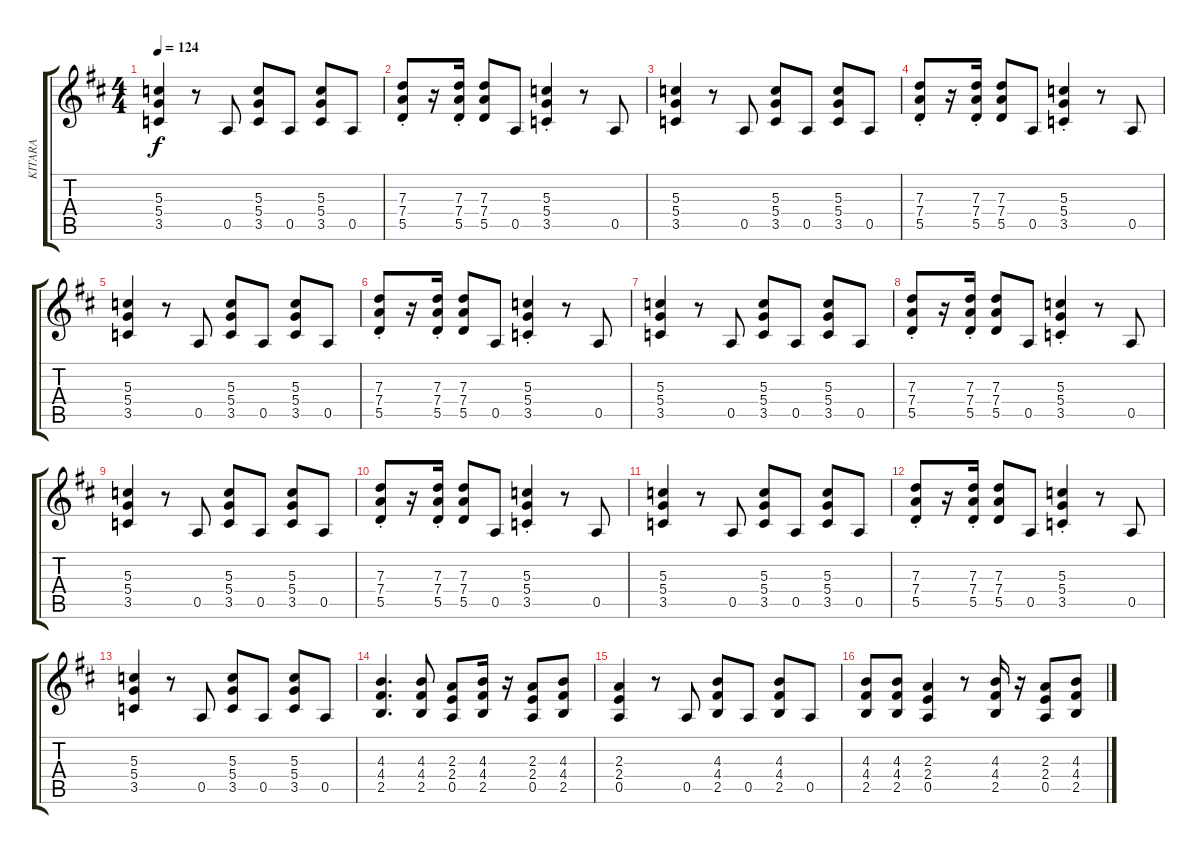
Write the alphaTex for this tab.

\track ("KITARA" "KITARA") {instrument distortionguitar}
\staff {score tabs}
\tuning (E4 B3 G3 D3 A2 E2) {hide}
\ts (4 4)
\tempo 124
\clef g2
\ks d
(5.3 5.4 3.5).4{dy f} r.8 0.5.8 (5.3 5.4 3.5).8 0.5.8 (5.3 5.4 3.5).8 0.5.8 |
(7.3{st} 7.4{st} 5.5{st}).8 r.16 (7.3{st} 7.4{st} 5.5{st}).16 (7.3 7.4 5.5).8 0.5.8 (5.3 5.4 3.5{st}).4 r.8 0.5.8 |
(5.3 5.4 3.5).4 r.8 0.5.8 (5.3 5.4 3.5).8 0.5.8 (5.3 5.4 3.5).8 0.5.8 |
(7.3{st} 7.4{st} 5.5{st}).8 r.16 (7.3{st} 7.4{st} 5.5{st}).16 (7.3 7.4 5.5).8 0.5.8 (5.3 5.4 3.5{st}).4 r.8 0.5.8 |
(5.3 5.4 3.5).4 r.8 0.5.8 (5.3 5.4 3.5).8 0.5.8 (5.3 5.4 3.5).8 0.5.8 |
(7.3{st} 7.4{st} 5.5{st}).8 r.16 (7.3{st} 7.4{st} 5.5{st}).16 (7.3 7.4 5.5).8 0.5.8 (5.3 5.4 3.5{st}).4 r.8 0.5.8 |
(5.3 5.4 3.5).4 r.8 0.5.8 (5.3 5.4 3.5).8 0.5.8 (5.3 5.4 3.5).8 0.5.8 |
(7.3{st} 7.4{st} 5.5{st}).8 r.16 (7.3{st} 7.4{st} 5.5{st}).16 (7.3 7.4 5.5).8 0.5.8 (5.3 5.4 3.5{st}).4 r.8 0.5.8 |
(5.3 5.4 3.5).4 r.8 0.5.8 (5.3 5.4 3.5).8 0.5.8 (5.3 5.4 3.5).8 0.5.8 |
(7.3{st} 7.4{st} 5.5{st}).8 r.16 (7.3{st} 7.4{st} 5.5{st}).16 (7.3 7.4 5.5).8 0.5.8 (5.3 5.4 3.5{st}).4 r.8 0.5.8 |
(5.3 5.4 3.5).4 r.8 0.5.8 (5.3 5.4 3.5).8 0.5.8 (5.3 5.4 3.5).8 0.5.8 |
(7.3{st} 7.4{st} 5.5{st}).8 r.16 (7.3{st} 7.4{st} 5.5{st}).16 (7.3 7.4 5.5).8 0.5.8 (5.3 5.4 3.5{st}).4 r.8 0.5.8 |
(5.3 5.4 3.5).4 r.8 0.5.8 (5.3 5.4 3.5).8 0.5.8 (5.3 5.4 3.5).8 0.5.8 |
(4.3 4.4 2.5).4{d} (4.3 4.4 2.5).8 (2.3 2.4 0.5).8 (4.3 4.4 2.5).16 r.16 (2.3 2.4 0.5).8 (4.3 4.4 2.5).8 |
(2.3 2.4 0.5).4 r.8 0.5.8 (4.3 4.4 2.5).8 0.5.8 (4.3 4.4 2.5).8 0.5.8 |
(4.3 4.4 2.5).8 (4.3 4.4 2.5).8 (2.3 2.4 0.5).4 r.8 (4.3 4.4 2.5).16 r.16 (2.3 2.4 0.5).8 (4.3 4.4 2.5).8
